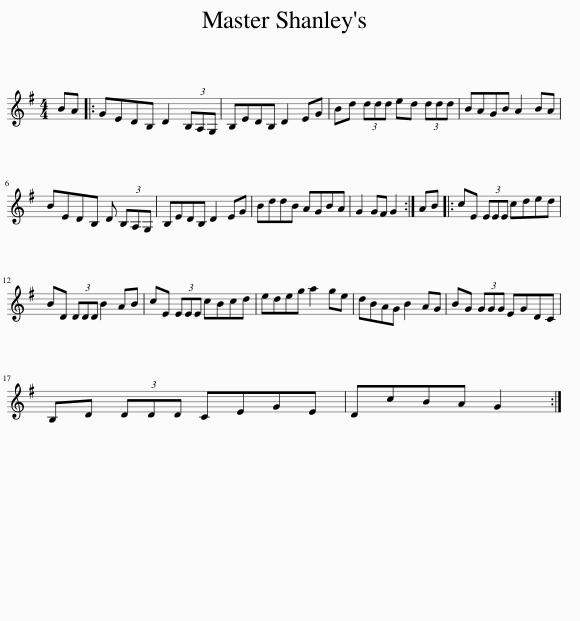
X:1
L:1/8
M:4/4
I:linebreak $
K:G
V:1 treble
V:1
 BA |: GEDB, D2 (3B,A,G, | B,EDB, D2 EG | Bd (3ddd ed (3ddd | BAGB A2 BA |$ %5
 BEDB, D (3B,A,G, | B,EDB, D2 EG | BddB AGBA | G2 GF G2 :| AB |: %10
 cE (3EEE cded |$ BD (3DDD B2 AB | cE (3EEE cBcd | edeg a2 ge | dBAG B2 AG | %15
 BG (3GGG EGDC |$ B,D (3DDD CEGE | DcBA G2 :| %18
